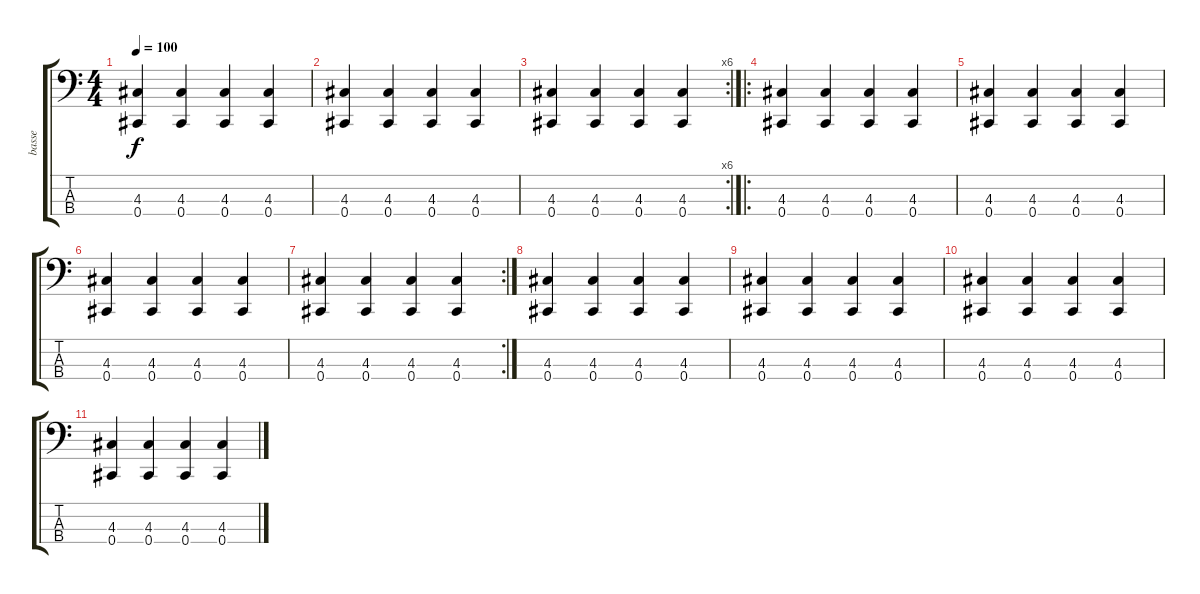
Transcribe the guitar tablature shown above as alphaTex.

\track ("basse" "basse") {instrument synthbass1}
\staff {score tabs}
\tuning (G2 D2 A1 Db1) {hide}
\ts (4 4)
\tempo 100
\clef f4
\ks c
(4.3 0.4).4{dy f} (4.3 0.4).4 (4.3 0.4).4 (4.3 0.4).4 |
(4.3 0.4).4{volume 16 instrument synthbass1} (4.3 0.4).4 (4.3 0.4).4 (4.3 0.4).4 |
\rc 6
(4.3 0.4).4 (4.3 0.4).4 (4.3 0.4).4 (4.3 0.4).4 |
\ro
(4.3 0.4).4{volume 16 instrument synthbass1} (4.3 0.4).4 (4.3 0.4).4 (4.3 0.4).4 |
(4.3 0.4).4 (4.3 0.4).4 (4.3 0.4).4 (4.3 0.4).4 |
(4.3 0.4).4{volume 16 instrument synthbass1} (4.3 0.4).4 (4.3 0.4).4 (4.3 0.4).4 |
\rc 2
(4.3 0.4).4 (4.3 0.4).4 (4.3 0.4).4 (4.3 0.4).4 |
(4.3 0.4).4 (4.3 0.4).4 (4.3 0.4).4 (4.3 0.4).4 |
(4.3 0.4).4 (4.3 0.4).4 (4.3 0.4).4 (4.3 0.4).4 |
(4.3 0.4).4 (4.3 0.4).4 (4.3 0.4).4 (4.3 0.4).4 |
(4.3 0.4).4 (4.3 0.4).4 (4.3 0.4).4 (4.3 0.4).4
